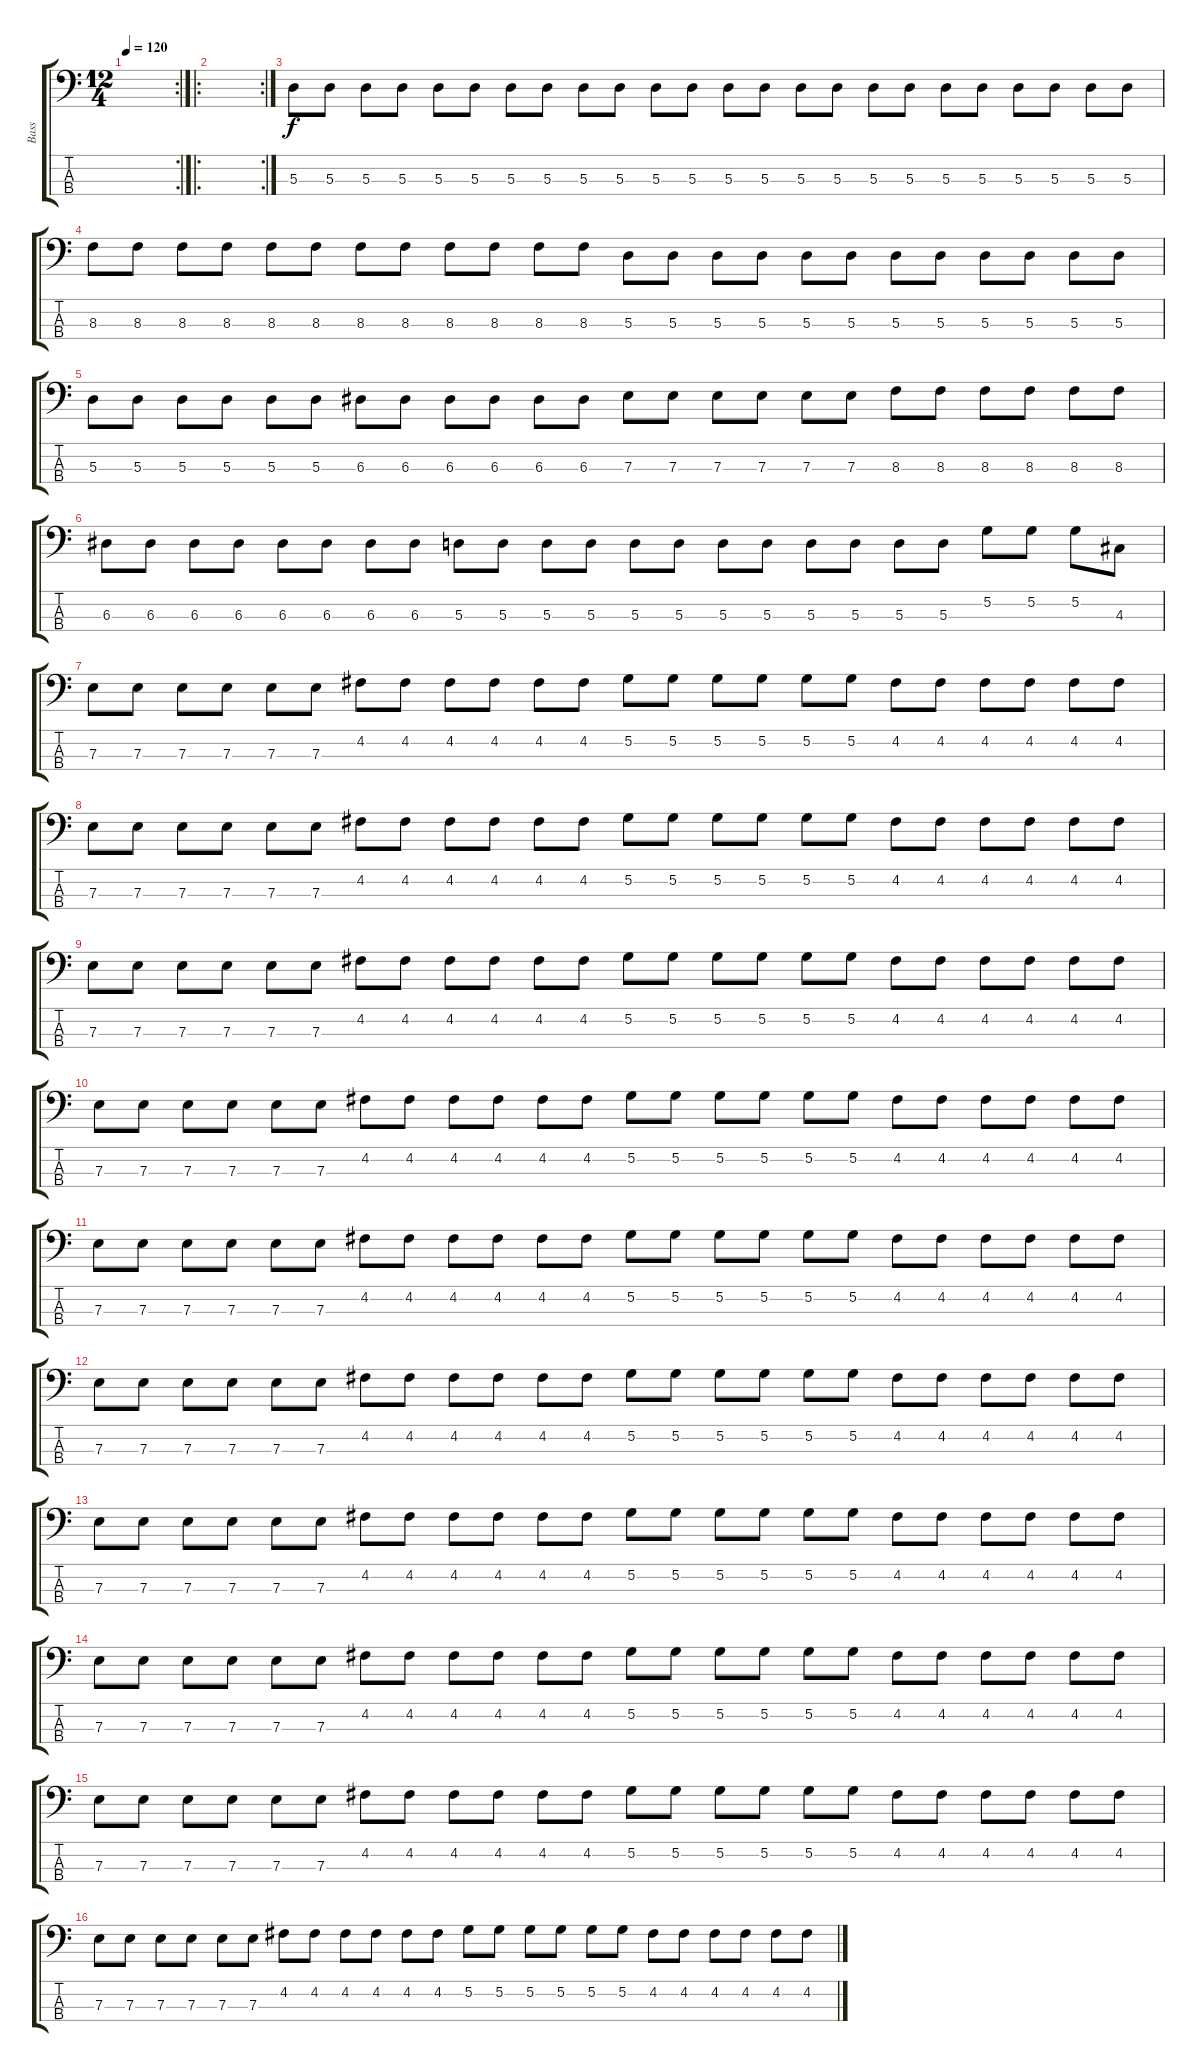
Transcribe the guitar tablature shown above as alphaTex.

\track ("Bass" "Bass") {instrument electricbasspick}
\staff {score tabs}
\tuning (G2 D2 A1 E1) {hide}
\rc 2
\ts (12 4)
\tempo 120
\clef f4
\ks c
|
\ro
\rc 2
|
5.3.8 5.3.8 5.3.8 5.3.8 5.3.8 5.3.8 5.3.8 5.3.8 5.3.8 5.3.8 5.3.8 5.3.8 5.3.8 5.3.8 5.3.8 5.3.8 5.3.8 5.3.8 5.3.8 5.3.8 5.3.8 5.3.8 5.3.8 5.3.8 |
8.3.8 8.3.8 8.3.8 8.3.8 8.3.8 8.3.8 8.3.8 8.3.8 8.3.8 8.3.8 8.3.8 8.3.8 5.3.8 5.3.8 5.3.8 5.3.8 5.3.8 5.3.8 5.3.8 5.3.8 5.3.8 5.3.8 5.3.8 5.3.8 |
5.3.8 5.3.8 5.3.8 5.3.8 5.3.8 5.3.8 6.3.8 6.3.8 6.3.8 6.3.8 6.3.8 6.3.8 7.3.8 7.3.8 7.3.8 7.3.8 7.3.8 7.3.8 8.3.8 8.3.8 8.3.8 8.3.8 8.3.8 8.3.8 |
6.3.8 6.3.8 6.3.8 6.3.8 6.3.8 6.3.8 6.3.8 6.3.8 5.3.8 5.3.8 5.3.8 5.3.8 5.3.8 5.3.8 5.3.8 5.3.8 5.3.8 5.3.8 5.3.8 5.3.8 5.2.8 5.2.8 5.2.8 4.3.8 |
7.3.8 7.3.8 7.3.8 7.3.8 7.3.8 7.3.8 4.2.8 4.2.8 4.2.8 4.2.8 4.2.8 4.2.8 5.2.8 5.2.8 5.2.8 5.2.8 5.2.8 5.2.8 4.2.8 4.2.8 4.2.8 4.2.8 4.2.8 4.2.8 |
7.3.8 7.3.8 7.3.8 7.3.8 7.3.8 7.3.8 4.2.8 4.2.8 4.2.8 4.2.8 4.2.8 4.2.8 5.2.8 5.2.8 5.2.8 5.2.8 5.2.8 5.2.8 4.2.8 4.2.8 4.2.8 4.2.8 4.2.8 4.2.8 |
7.3.8 7.3.8 7.3.8 7.3.8 7.3.8 7.3.8 4.2.8 4.2.8 4.2.8 4.2.8 4.2.8 4.2.8 5.2.8 5.2.8 5.2.8 5.2.8 5.2.8 5.2.8 4.2.8 4.2.8 4.2.8 4.2.8 4.2.8 4.2.8 |
7.3.8 7.3.8 7.3.8 7.3.8 7.3.8 7.3.8 4.2.8 4.2.8 4.2.8 4.2.8 4.2.8 4.2.8 5.2.8 5.2.8 5.2.8 5.2.8 5.2.8 5.2.8 4.2.8 4.2.8 4.2.8 4.2.8 4.2.8 4.2.8 |
7.3.8 7.3.8 7.3.8 7.3.8 7.3.8 7.3.8 4.2.8 4.2.8 4.2.8 4.2.8 4.2.8 4.2.8 5.2.8 5.2.8 5.2.8 5.2.8 5.2.8 5.2.8 4.2.8 4.2.8 4.2.8 4.2.8 4.2.8 4.2.8 |
7.3.8 7.3.8 7.3.8 7.3.8 7.3.8 7.3.8 4.2.8 4.2.8 4.2.8 4.2.8 4.2.8 4.2.8 5.2.8 5.2.8 5.2.8 5.2.8 5.2.8 5.2.8 4.2.8 4.2.8 4.2.8 4.2.8 4.2.8 4.2.8 |
7.3.8 7.3.8 7.3.8 7.3.8 7.3.8 7.3.8 4.2.8 4.2.8 4.2.8 4.2.8 4.2.8 4.2.8 5.2.8 5.2.8 5.2.8 5.2.8 5.2.8 5.2.8 4.2.8 4.2.8 4.2.8 4.2.8 4.2.8 4.2.8 |
7.3.8 7.3.8 7.3.8 7.3.8 7.3.8 7.3.8 4.2.8 4.2.8 4.2.8 4.2.8 4.2.8 4.2.8 5.2.8 5.2.8 5.2.8 5.2.8 5.2.8 5.2.8 4.2.8 4.2.8 4.2.8 4.2.8 4.2.8 4.2.8 |
7.3.8 7.3.8 7.3.8 7.3.8 7.3.8 7.3.8 4.2.8 4.2.8 4.2.8 4.2.8 4.2.8 4.2.8 5.2.8 5.2.8 5.2.8 5.2.8 5.2.8 5.2.8 4.2.8 4.2.8 4.2.8 4.2.8 4.2.8 4.2.8 |
7.3.8 7.3.8 7.3.8 7.3.8 7.3.8 7.3.8 4.2.8 4.2.8 4.2.8 4.2.8 4.2.8 4.2.8 5.2.8 5.2.8 5.2.8 5.2.8 5.2.8 5.2.8 4.2.8 4.2.8 4.2.8 4.2.8 4.2.8 4.2.8
